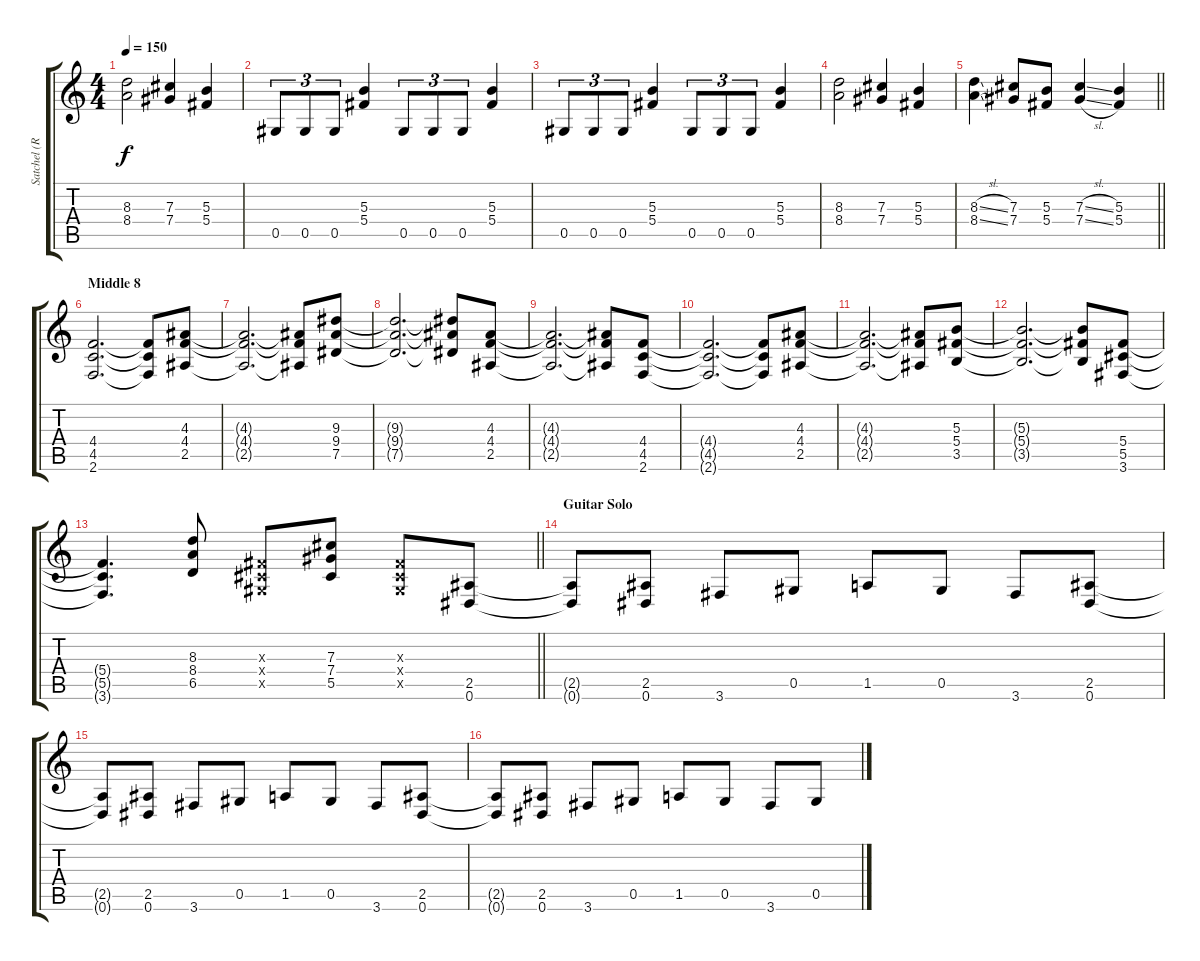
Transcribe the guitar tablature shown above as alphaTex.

\track ("Satchel (Rhythm)" "Satchel (R") {instrument distortionguitar}
\staff {score tabs}
\tuning (Eb4 Bb3 Gb3 Db3 Ab2 Eb2) {hide}
\ts (4 4)
\tempo 150
\clef g2
\ks c
(8.3 8.4).2{dy f} (7.3 7.4).4 (5.3 5.4).4 |
0.5.8{tu (3 2)} 0.5.8{tu (3 2)} 0.5.8{tu (3 2)} (5.3 5.4).4 0.5.8{tu (3 2)} 0.5.8{tu (3 2)} 0.5.8{tu (3 2)} (5.3 5.4).4 |
0.5.8{tu (3 2)} 0.5.8{tu (3 2)} 0.5.8{tu (3 2)} (5.3 5.4).4 0.5.8{tu (3 2)} 0.5.8{tu (3 2)} 0.5.8{tu (3 2)} (5.3 5.4).4 |
(8.3 8.4).2 (7.3 7.4).4 (5.3 5.4).4 |
\barLineRight lightlight
(8.3{sl} 8.4{sl}).4 (7.3 7.4).8 (5.3 5.4).8 (7.3{sl} 7.4{sl}).4 (5.3 5.4).4 |
\section ("" "Middle 8")
(4.4 4.5 2.6).2{d} (4.4{t} 4.5{t} 2.6{t}).8 (4.3 4.4 2.5).8 |
(4.3{t} 4.4{t} 2.5{t}).2{d} (4.3{t} 4.4{t} 2.5{t}).8 (9.3 9.4 7.5).8 |
(9.3{t} 9.4{t} 7.5{t}).2{d} (9.3{t} 9.4{t} 7.5{t}).8 (4.3 4.4 2.5).8 |
(4.3{t} 4.4{t} 2.5{t}).2{d} (4.3{t} 4.4{t} 2.5{t}).8 (4.4 4.5 2.6).8 |
(4.4{t} 4.5{t} 2.6{t}).2{d} (4.4{t} 4.5{t} 2.6{t}).8 (4.3 4.4 2.5).8 |
(4.3{t} 4.4{t} 2.5{t}).2{d} (4.3{t} 4.4{t} 2.5{t}).8 (5.3 5.4 3.5).8 |
(5.3{t} 5.4{t} 3.5{t}).2{d} (5.3{t} 5.4{t} 3.5{t}).8 (5.4 5.5 3.6).8 |
\barLineRight lightlight
(5.4{t} 5.5{t} 3.6{t}).4{d} (8.3 8.4 6.5).8 (0.3{x} 0.4{x} 0.5{x}).8 (7.3 7.4 5.5).8 (0.3{x} 0.4{x} 0.5{x}).8 (2.5 0.6).8 |
\section ("" "Guitar Solo")
(2.5{t} 0.6{t}).8 (2.5 0.6).8 3.6.8 0.5.8 1.5.8 0.5.8 3.6.8 (2.5 0.6).8 |
(2.5{t} 0.6{t}).8 (2.5 0.6).8 3.6.8 0.5.8 1.5.8 0.5.8 3.6.8 (2.5 0.6).8 |
(2.5{t} 0.6{t}).8 (2.5 0.6).8 3.6.8 0.5.8 1.5.8 0.5.8 3.6.8 0.5.8
